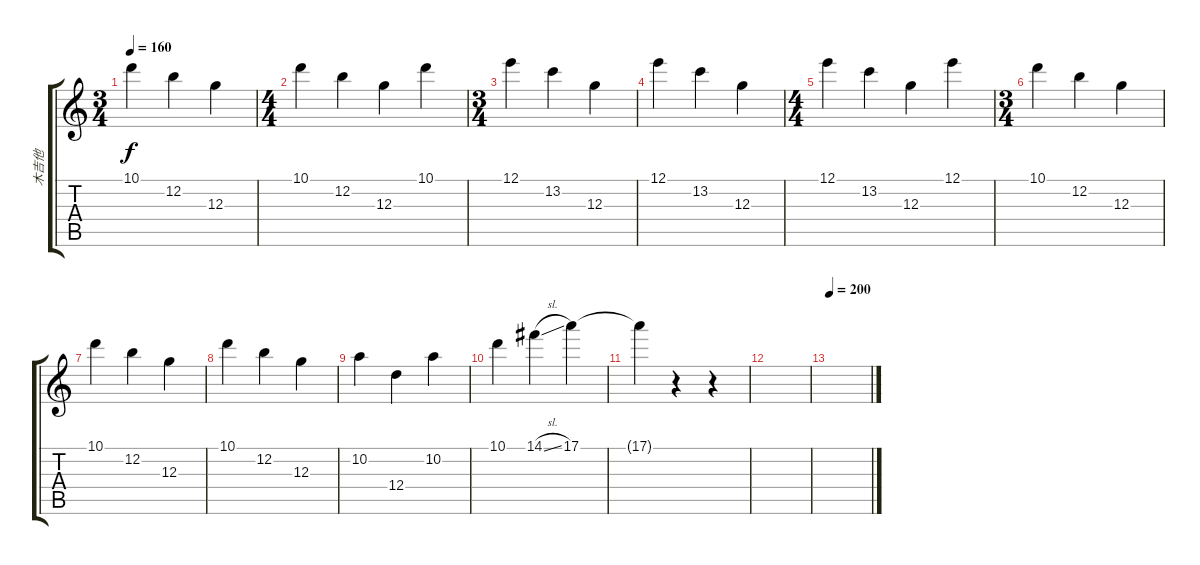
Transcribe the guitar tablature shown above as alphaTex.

\track ("木吉他" "木吉他") {instrument acousticguitarsteel}
\staff {score tabs}
\tuning (E4 B3 G3 D3 A2 E2) {hide}
\ts (3 4)
\tempo 160
\clef g2
\ks c
10.1.4{dy f} 12.2.4 12.3.4 |
\ts (4 4)
10.1.4 12.2.4 12.3.4 10.1.4 |
\ts (3 4)
12.1.4 13.2.4 12.3.4 |
12.1.4 13.2.4 12.3.4 |
\ts (4 4)
12.1.4 13.2.4 12.3.4 12.1.4 |
\ts (3 4)
10.1.4 12.2.4 12.3.4 |
10.1.4 12.2.4 12.3.4 |
10.1.4 12.2.4 12.3.4 |
10.2.4 12.4.4 10.2.4 |
10.1.4 14.1{sl}.4 17.1.4 |
17.1{t}.4 r.4 r.4 |
|
\tempo 200
